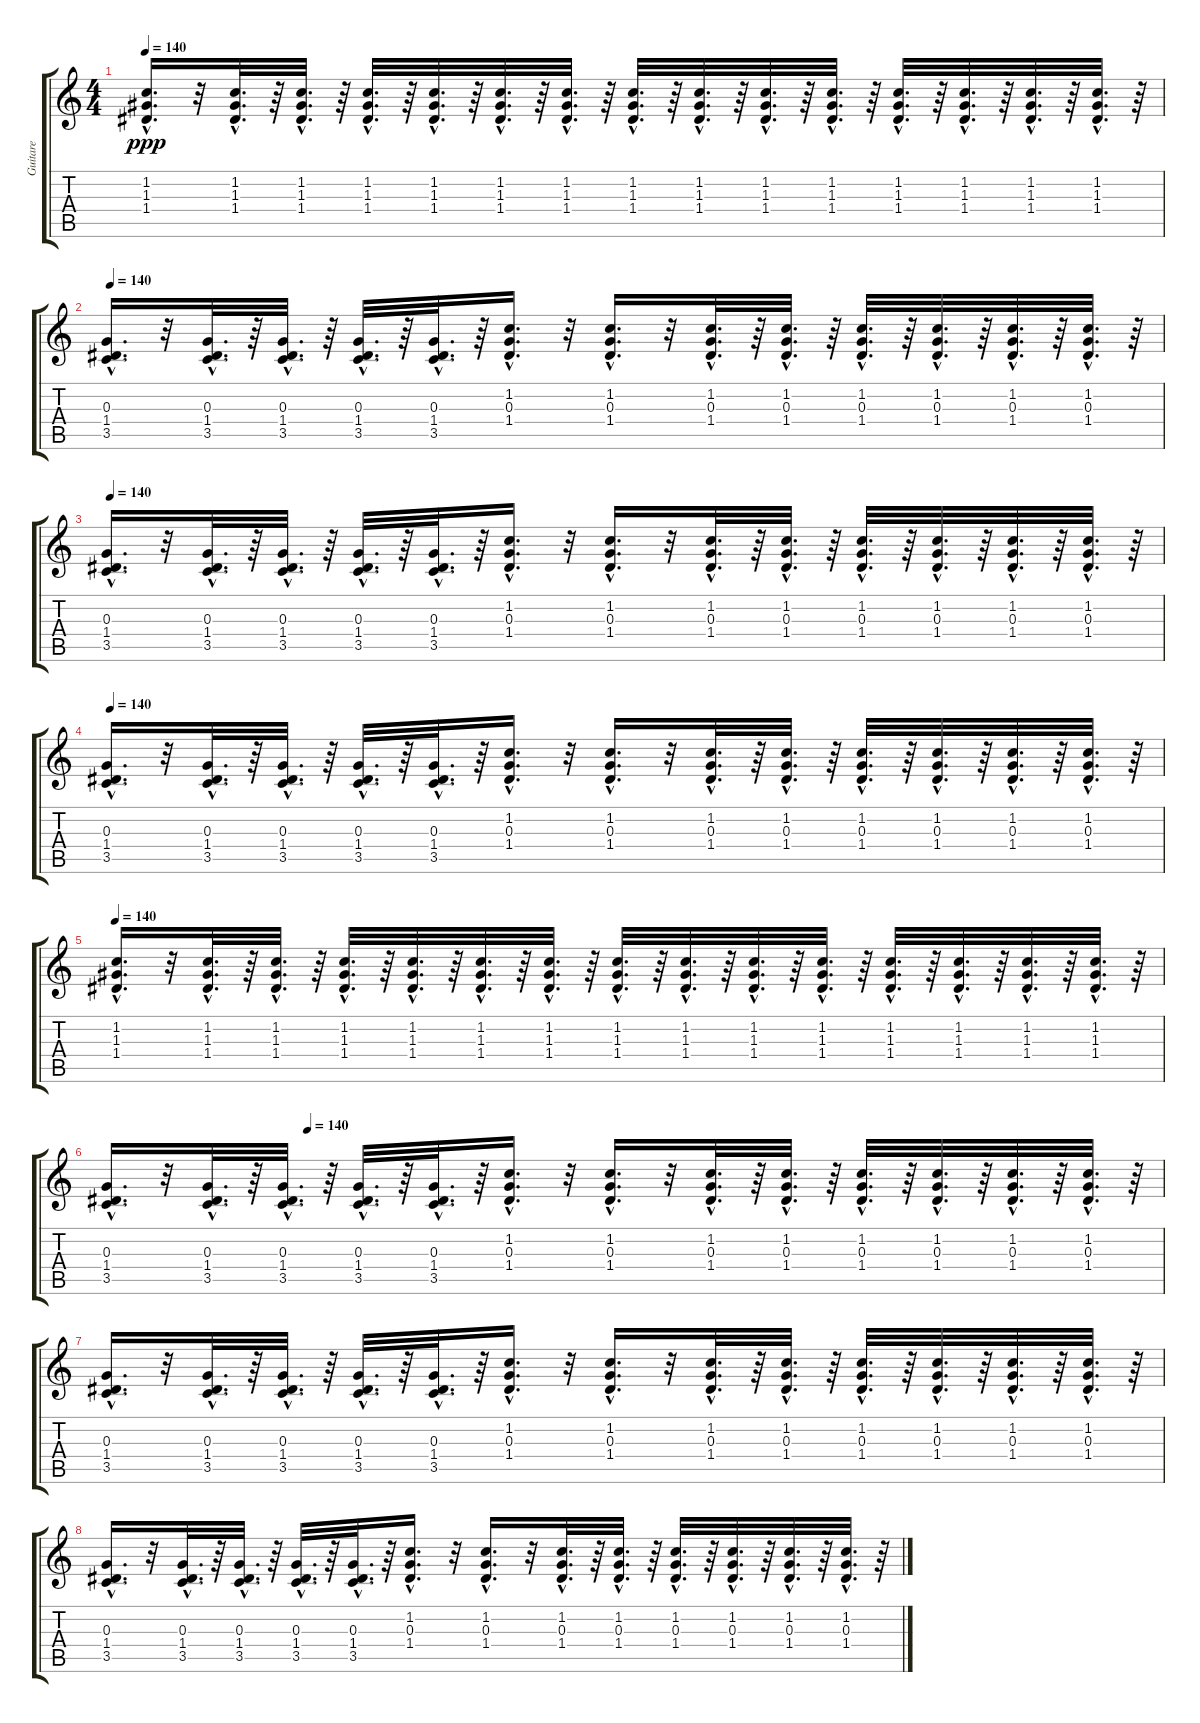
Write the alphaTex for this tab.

\track ("Guitare" "Guitare") {instrument acousticguitarnylon}
\staff {score tabs}
\tuning (E4 B3 G3 D3 A2 E2) {hide}
\ts (4 4)
\tempo 140
\clef g2
\ks c
(1.2{hac} 1.3{hac} 1.4{hac}).16{d dy ppp} r.32 (1.2{hac} 1.3{hac} 1.4{hac}).32{d} r.64 (1.2{hac} 1.3{hac} 1.4{hac}).32{d} r.64 (1.2{hac} 1.3{hac} 1.4{hac}).32{d} r.64 (1.2{hac} 1.3{hac} 1.4{hac}).32{d} r.64 (1.2{hac} 1.3{hac} 1.4{hac}).32{d} r.64 (1.2{hac} 1.3{hac} 1.4{hac}).32{d} r.64 (1.2{hac} 1.3{hac} 1.4{hac}).32{d} r.64 (1.2{hac} 1.3{hac} 1.4{hac}).32{d} r.64 (1.2{hac} 1.3{hac} 1.4{hac}).32{d} r.64 (1.2{hac} 1.3{hac} 1.4{hac}).32{d} r.64 (1.2{hac} 1.3{hac} 1.4{hac}).32{d} r.64 (1.2{hac} 1.3{hac} 1.4{hac}).32{d} r.64 (1.2{hac} 1.3{hac} 1.4{hac}).32{d} r.64 (1.2{hac} 1.3{hac} 1.4{hac}).32{d} r.64 |
\tempo 140
(0.3{hac} 1.4{hac} 3.5{hac}).16{d} r.32 (0.3{hac} 1.4{hac} 3.5{hac}).32{d} r.64 (0.3{hac} 1.4{hac} 3.5{hac}).32{d} r.64 (0.3{hac} 1.4{hac} 3.5{hac}).32{d} r.64 (0.3{hac} 1.4{hac} 3.5{hac}).32{d} r.64 (1.2{hac} 0.3{hac} 1.4{hac}).16{d} r.32 (1.2{hac} 0.3{hac} 1.4{hac}).16{d} r.32 (1.2{hac} 0.3{hac} 1.4{hac}).32{d} r.64 (1.2{hac} 0.3{hac} 1.4{hac}).32{d} r.64 (1.2{hac} 0.3{hac} 1.4{hac}).32{d} r.64 (1.2{hac} 0.3{hac} 1.4{hac}).32{d} r.64 (1.2{hac} 0.3{hac} 1.4{hac}).32{d} r.64 (1.2{hac} 0.3{hac} 1.4{hac}).32{d} r.64 |
\tempo 140
(0.3{hac} 1.4{hac} 3.5{hac}).16{d} r.32 (0.3{hac} 1.4{hac} 3.5{hac}).32{d} r.64 (0.3{hac} 1.4{hac} 3.5{hac}).32{d} r.64 (0.3{hac} 1.4{hac} 3.5{hac}).32{d} r.64 (0.3{hac} 1.4{hac} 3.5{hac}).32{d} r.64 (1.2{hac} 0.3{hac} 1.4{hac}).16{d} r.32 (1.2{hac} 0.3{hac} 1.4{hac}).16{d} r.32 (1.2{hac} 0.3{hac} 1.4{hac}).32{d} r.64 (1.2{hac} 0.3{hac} 1.4{hac}).32{d} r.64 (1.2{hac} 0.3{hac} 1.4{hac}).32{d} r.64 (1.2{hac} 0.3{hac} 1.4{hac}).32{d} r.64 (1.2{hac} 0.3{hac} 1.4{hac}).32{d} r.64 (1.2{hac} 0.3{hac} 1.4{hac}).32{d} r.64 |
\tempo 140
(0.3{hac} 1.4{hac} 3.5{hac}).16{d} r.32 (0.3{hac} 1.4{hac} 3.5{hac}).32{d} r.64 (0.3{hac} 1.4{hac} 3.5{hac}).32{d} r.64 (0.3{hac} 1.4{hac} 3.5{hac}).32{d} r.64 (0.3{hac} 1.4{hac} 3.5{hac}).32{d} r.64 (1.2{hac} 0.3{hac} 1.4{hac}).16{d} r.32 (1.2{hac} 0.3{hac} 1.4{hac}).16{d} r.32 (1.2{hac} 0.3{hac} 1.4{hac}).32{d} r.64 (1.2{hac} 0.3{hac} 1.4{hac}).32{d} r.64 (1.2{hac} 0.3{hac} 1.4{hac}).32{d} r.64 (1.2{hac} 0.3{hac} 1.4{hac}).32{d} r.64 (1.2{hac} 0.3{hac} 1.4{hac}).32{d} r.64 (1.2{hac} 0.3{hac} 1.4{hac}).32{d} r.64 |
\tempo 140
(1.2{hac} 1.3{hac} 1.4{hac}).16{d} r.32 (1.2{hac} 1.3{hac} 1.4{hac}).32{d} r.64 (1.2{hac} 1.3{hac} 1.4{hac}).32{d} r.64 (1.2{hac} 1.3{hac} 1.4{hac}).32{d} r.64 (1.2{hac} 1.3{hac} 1.4{hac}).32{d} r.64 (1.2{hac} 1.3{hac} 1.4{hac}).32{d} r.64 (1.2{hac} 1.3{hac} 1.4{hac}).32{d} r.64 (1.2{hac} 1.3{hac} 1.4{hac}).32{d} r.64 (1.2{hac} 1.3{hac} 1.4{hac}).32{d} r.64 (1.2{hac} 1.3{hac} 1.4{hac}).32{d} r.64 (1.2{hac} 1.3{hac} 1.4{hac}).32{d} r.64 (1.2{hac} 1.3{hac} 1.4{hac}).32{d} r.64 (1.2{hac} 1.3{hac} 1.4{hac}).32{d} r.64 (1.2{hac} 1.3{hac} 1.4{hac}).32{d} r.64 (1.2{hac} 1.3{hac} 1.4{hac}).32{d} r.64 |
\tempo (140 0.1875)
(0.3{hac} 1.4{hac} 3.5{hac}).16{d} r.32 (0.3{hac} 1.4{hac} 3.5{hac}).32{d} r.64 (0.3{hac} 1.4{hac} 3.5{hac}).32{d} r.64 (0.3{hac} 1.4{hac} 3.5{hac}).32{d} r.64 (0.3{hac} 1.4{hac} 3.5{hac}).32{d} r.64 (1.2{hac} 0.3{hac} 1.4{hac}).16{d} r.32 (1.2{hac} 0.3{hac} 1.4{hac}).16{d} r.32 (1.2{hac} 0.3{hac} 1.4{hac}).32{d} r.64 (1.2{hac} 0.3{hac} 1.4{hac}).32{d} r.64 (1.2{hac} 0.3{hac} 1.4{hac}).32{d} r.64 (1.2{hac} 0.3{hac} 1.4{hac}).32{d} r.64 (1.2{hac} 0.3{hac} 1.4{hac}).32{d} r.64 (1.2{hac} 0.3{hac} 1.4{hac}).32{d} r.64 |
(0.3{hac} 1.4{hac} 3.5{hac}).16{d} r.32 (0.3{hac} 1.4{hac} 3.5{hac}).32{d} r.64 (0.3{hac} 1.4{hac} 3.5{hac}).32{d} r.64 (0.3{hac} 1.4{hac} 3.5{hac}).32{d} r.64 (0.3{hac} 1.4{hac} 3.5{hac}).32{d} r.64 (1.2{hac} 0.3{hac} 1.4{hac}).16{d} r.32 (1.2{hac} 0.3{hac} 1.4{hac}).16{d} r.32 (1.2{hac} 0.3{hac} 1.4{hac}).32{d} r.64 (1.2{hac} 0.3{hac} 1.4{hac}).32{d} r.64 (1.2{hac} 0.3{hac} 1.4{hac}).32{d} r.64 (1.2{hac} 0.3{hac} 1.4{hac}).32{d} r.64 (1.2{hac} 0.3{hac} 1.4{hac}).32{d} r.64 (1.2{hac} 0.3{hac} 1.4{hac}).32{d} r.64 |
(0.3{hac} 1.4{hac} 3.5{hac}).16{d} r.32 (0.3{hac} 1.4{hac} 3.5{hac}).32{d} r.64 (0.3{hac} 1.4{hac} 3.5{hac}).32{d} r.64 (0.3{hac} 1.4{hac} 3.5{hac}).32{d} r.64 (0.3{hac} 1.4{hac} 3.5{hac}).32{d} r.64 (1.2{hac} 0.3{hac} 1.4{hac}).16{d} r.32 (1.2{hac} 0.3{hac} 1.4{hac}).16{d} r.32 (1.2{hac} 0.3{hac} 1.4{hac}).32{d} r.64 (1.2{hac} 0.3{hac} 1.4{hac}).32{d} r.64 (1.2{hac} 0.3{hac} 1.4{hac}).32{d} r.64 (1.2{hac} 0.3{hac} 1.4{hac}).32{d} r.64 (1.2{hac} 0.3{hac} 1.4{hac}).32{d} r.64 (1.2{hac} 0.3{hac} 1.4{hac}).32{d} r.64
